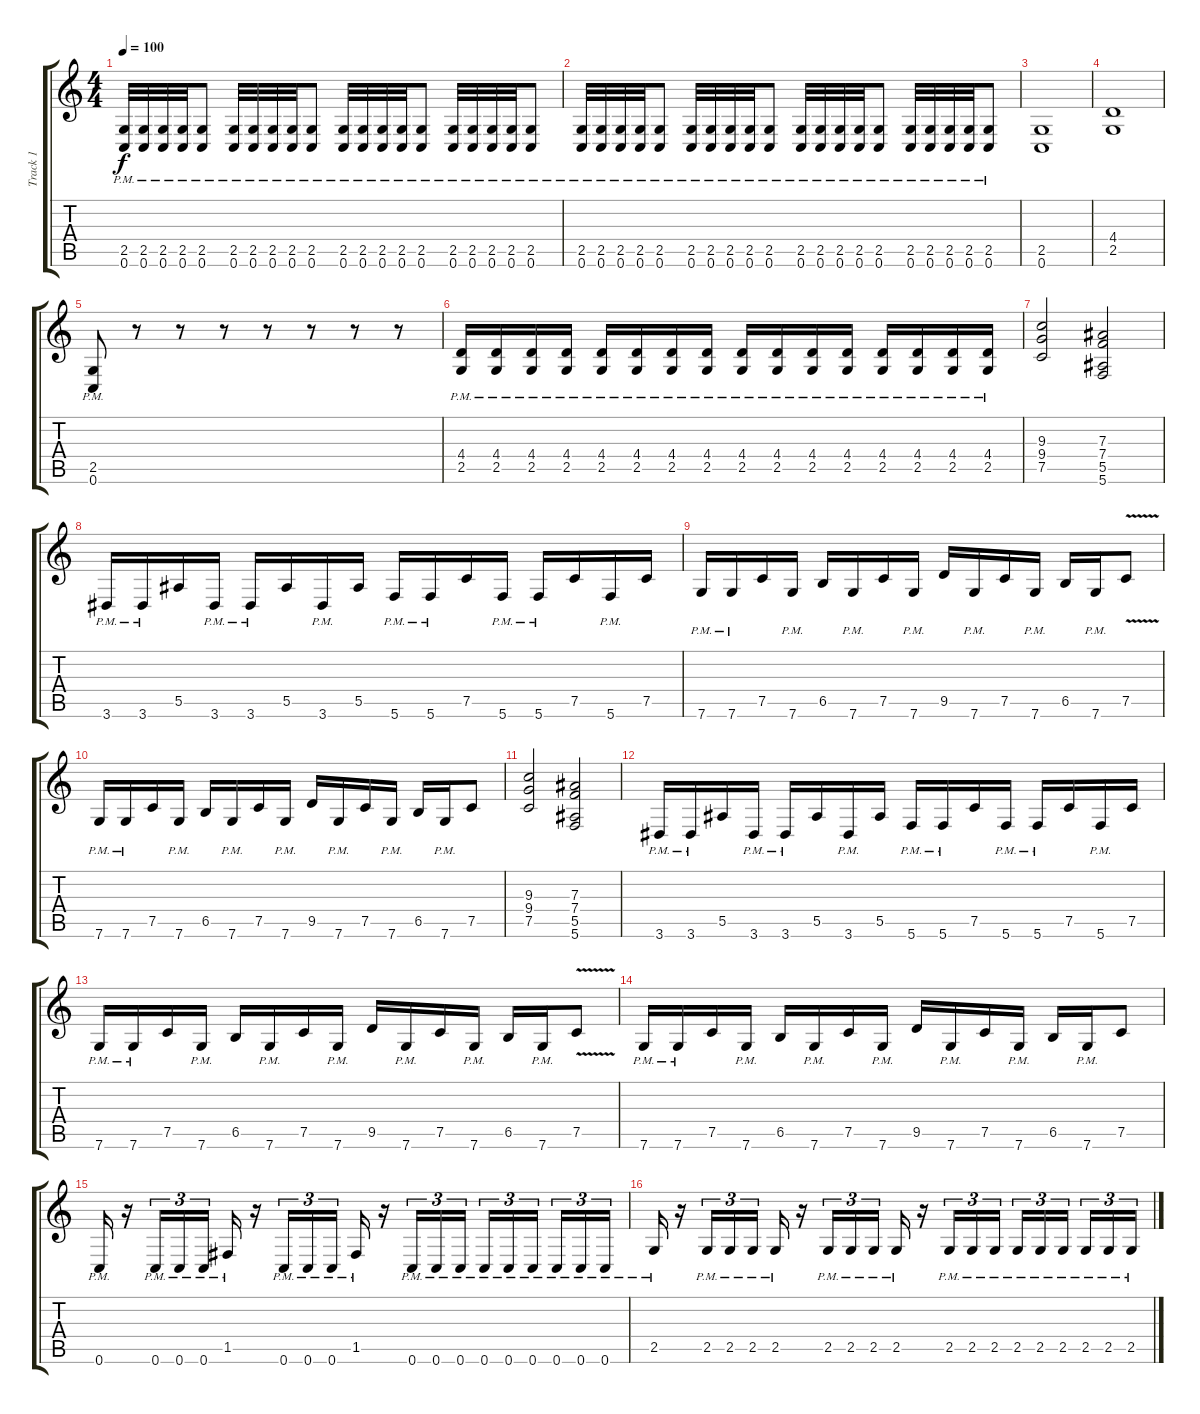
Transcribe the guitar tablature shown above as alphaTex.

\track ("Track 1" "Track 1") {instrument distortionguitar}
\staff {score tabs}
\tuning (C4 G3 Eb3 Bb2 F2 C2) {hide}
\ts (4 4)
\tempo 100
\clef g2
\ks c
(2.5{pm} 0.6).32{dy f} (2.5{pm} 0.6).32 (2.5{pm} 0.6).32 (2.5{pm} 0.6).32 (2.5{pm} 0.6{pm}).8 (2.5{pm} 0.6).32 (2.5{pm} 0.6).32 (2.5{pm} 0.6).32 (2.5{pm} 0.6).32 (2.5{pm} 0.6{pm}).8 (2.5{pm} 0.6).32 (2.5{pm} 0.6).32 (2.5{pm} 0.6).32 (2.5{pm} 0.6).32 (2.5{pm} 0.6{pm}).8 (2.5{pm} 0.6).32 (2.5{pm} 0.6).32 (2.5{pm} 0.6).32 (2.5{pm} 0.6).32 (2.5{pm} 0.6{pm}).8 |
(2.5{pm} 0.6).32 (2.5{pm} 0.6).32 (2.5{pm} 0.6).32 (2.5{pm} 0.6).32 (2.5{pm} 0.6{pm}).8 (2.5{pm} 0.6).32 (2.5{pm} 0.6).32 (2.5{pm} 0.6).32 (2.5{pm} 0.6).32 (2.5{pm} 0.6{pm}).8 (2.5{pm} 0.6).32 (2.5{pm} 0.6).32 (2.5{pm} 0.6).32 (2.5{pm} 0.6).32 (2.5{pm} 0.6{pm}).8 (2.5{pm} 0.6).32 (2.5{pm} 0.6).32 (2.5{pm} 0.6).32 (2.5{pm} 0.6).32 (2.5{pm} 0.6{pm}).8 |
(2.5 0.6).1 |
(4.4 2.5).1 |
(2.5{pm} 0.6).8 r.8 r.8 r.8 r.8 r.8 r.8 r.8 |
(4.4{pm} 2.5).16 (4.4{pm} 2.5).16 (4.4{pm} 2.5).16 (4.4{pm} 2.5).16 (4.4{pm} 2.5).16 (4.4{pm} 2.5).16 (4.4{pm} 2.5).16 (4.4{pm} 2.5).16 (4.4{pm} 2.5).16 (4.4{pm} 2.5).16 (4.4{pm} 2.5).16 (4.4{pm} 2.5).16 (4.4{pm} 2.5).16 (4.4{pm} 2.5).16 (4.4{pm} 2.5).16 (4.4{pm} 2.5).16 |
(9.3 9.4 7.5).2 (7.3 7.4 5.5 5.6).2 |
3.6{pm}.16 3.6{pm}.16 5.5.16 3.6{pm}.16 3.6{pm}.16 5.5.16 3.6{pm}.16 5.5.16 5.6{pm}.16 5.6{pm}.16 7.5.16 5.6{pm}.16 5.6{pm}.16 7.5.16 5.6{pm}.16 7.5.16 |
7.6{pm}.16 7.6{pm}.16 7.5.16 7.6{pm}.16 6.5.16 7.6{pm}.16 7.5.16 7.6{pm}.16 9.5.16 7.6{pm}.16 7.5.16 7.6{pm}.16 6.5.16 7.6{pm}.16 7.5{v}.8 |
7.6{pm}.16 7.6{pm}.16 7.5.16 7.6{pm}.16 6.5.16 7.6{pm}.16 7.5.16 7.6{pm}.16 9.5.16 7.6{pm}.16 7.5.16 7.6{pm}.16 6.5.16 7.6{pm}.16 7.5.8 |
(9.3 9.4 7.5).2 (7.3 7.4 5.5 5.6).2 |
3.6{pm}.16 3.6{pm}.16 5.5.16 3.6{pm}.16 3.6{pm}.16 5.5.16 3.6{pm}.16 5.5.16 5.6{pm}.16 5.6{pm}.16 7.5.16 5.6{pm}.16 5.6{pm}.16 7.5.16 5.6{pm}.16 7.5.16 |
7.6{pm}.16 7.6{pm}.16 7.5.16 7.6{pm}.16 6.5.16 7.6{pm}.16 7.5.16 7.6{pm}.16 9.5.16 7.6{pm}.16 7.5.16 7.6{pm}.16 6.5.16 7.6{pm}.16 7.5{v}.8 |
7.6{pm}.16 7.6{pm}.16 7.5.16 7.6{pm}.16 6.5.16 7.6{pm}.16 7.5.16 7.6{pm}.16 9.5.16 7.6{pm}.16 7.5.16 7.6{pm}.16 6.5.16 7.6{pm}.16 7.5.8 |
0.6{pm}.16 r.16 0.6{pm}.16{tu (3 2)} 0.6{pm}.16{tu (3 2)} 0.6{pm}.16{tu (3 2)} 1.5{pm}.16 r.16 0.6{pm}.16{tu (3 2)} 0.6{pm}.16{tu (3 2)} 0.6{pm}.16{tu (3 2)} 1.5{pm}.16 r.16 0.6{pm}.16{tu (3 2)} 0.6{pm}.16{tu (3 2)} 0.6{pm}.16{tu (3 2)} 0.6{pm}.16{tu (3 2)} 0.6{pm}.16{tu (3 2)} 0.6{pm}.16{tu (3 2)} 0.6{pm}.16{tu (3 2)} 0.6{pm}.16{tu (3 2)} 0.6{pm}.16{tu (3 2)} |
2.5{pm}.16 r.16 2.5{pm}.16{tu (3 2)} 2.5{pm}.16{tu (3 2)} 2.5{pm}.16{tu (3 2)} 2.5{pm}.16 r.16 2.5{pm}.16{tu (3 2)} 2.5{pm}.16{tu (3 2)} 2.5{pm}.16{tu (3 2)} 2.5{pm}.16 r.16 2.5{pm}.16{tu (3 2)} 2.5{pm}.16{tu (3 2)} 2.5{pm}.16{tu (3 2)} 2.5{pm}.16{tu (3 2)} 2.5{pm}.16{tu (3 2)} 2.5{pm}.16{tu (3 2)} 2.5{pm}.16{tu (3 2)} 2.5{pm}.16{tu (3 2)} 2.5{pm}.16{tu (3 2)}
